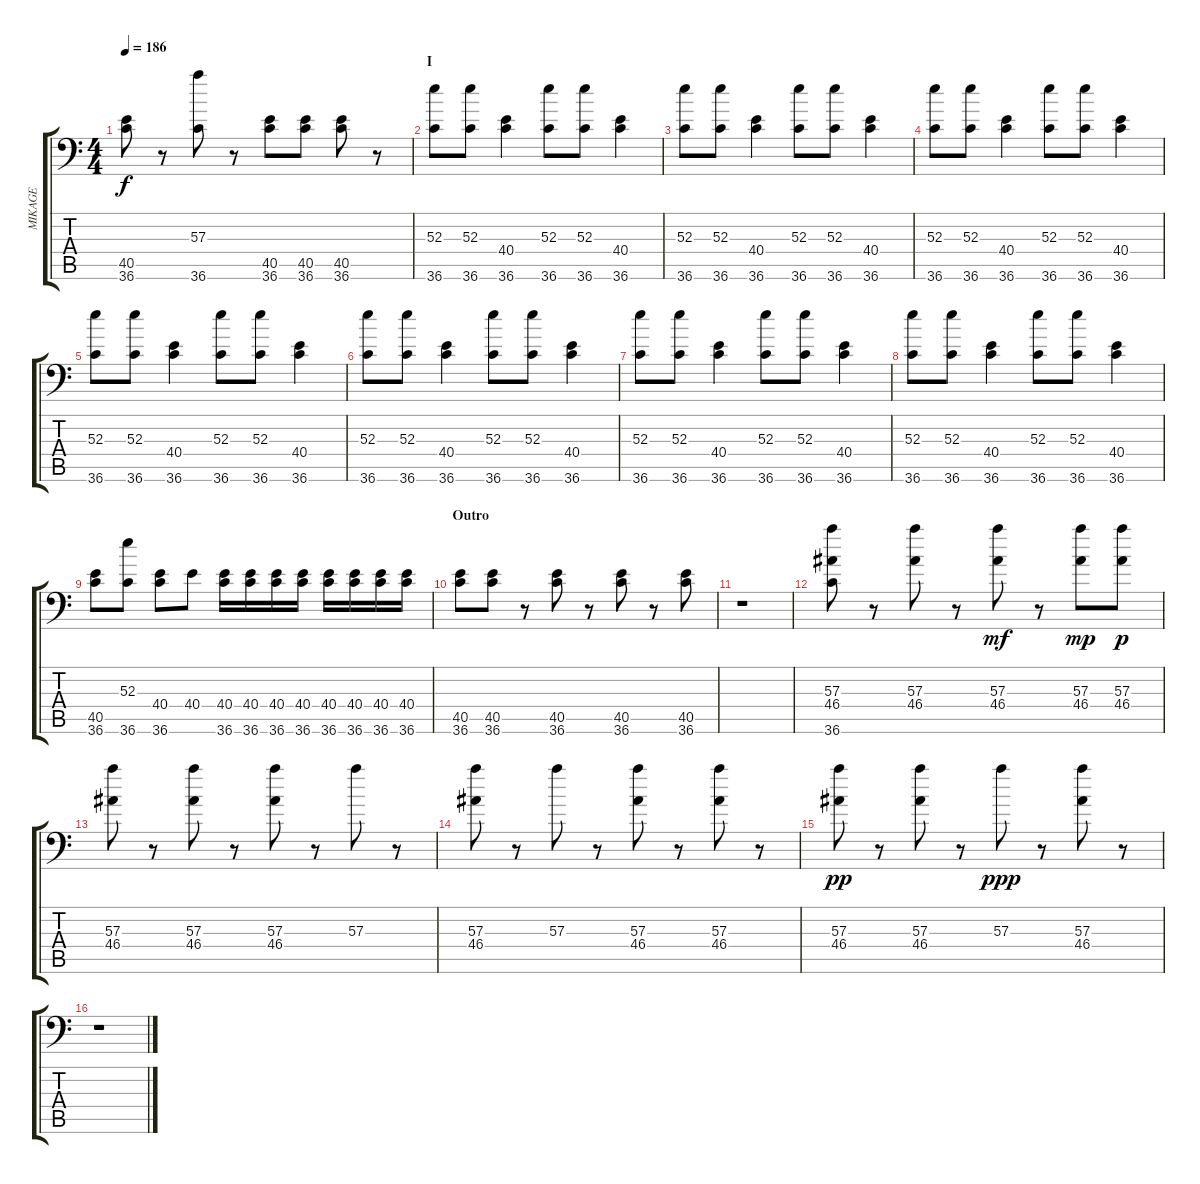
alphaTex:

\track ("MIKAGE" "MIKAGE") {instrument acousticgrandpiano}
\staff {score tabs}
\tuning (C-1 C-1 C-1 C-1 C-1 C-1) {hide}
\ts (4 4)
\tempo 186
\clef f4
\ks c
(40.5 36.6).8{dy f} r.8 (57.3 36.6).8 r.8 (40.5 36.6).8 (40.5 36.6).8 (40.5 36.6).8 r.8 |
\section ("" "I")
(52.3 36.6).8 (52.3 36.6).8 (40.4 36.6).4 (52.3 36.6).8 (52.3 36.6).8 (40.4 36.6).4 |
(52.3 36.6).8 (52.3 36.6).8 (40.4 36.6).4 (52.3 36.6).8 (52.3 36.6).8 (40.4 36.6).4 |
(52.3 36.6).8 (52.3 36.6).8 (40.4 36.6).4 (52.3 36.6).8 (52.3 36.6).8 (40.4 36.6).4 |
(52.3 36.6).8 (52.3 36.6).8 (40.4 36.6).4 (52.3 36.6).8 (52.3 36.6).8 (40.4 36.6).4 |
(52.3 36.6).8 (52.3 36.6).8 (40.4 36.6).4 (52.3 36.6).8 (52.3 36.6).8 (40.4 36.6).4 |
(52.3 36.6).8 (52.3 36.6).8 (40.4 36.6).4 (52.3 36.6).8 (52.3 36.6).8 (40.4 36.6).4 |
(52.3 36.6).8 (52.3 36.6).8 (40.4 36.6).4 (52.3 36.6).8 (52.3 36.6).8 (40.4 36.6).4 |
(40.5 36.6).8 (52.3 36.6).8 (40.4 36.6).8 40.4.8 (40.4 36.6).16 (40.4 36.6).16 (40.4 36.6).16 (40.4 36.6).16 (40.4 36.6).16 (40.4 36.6).16 (40.4 36.6).16 (40.4 36.6).16 |
\section ("" "Outro")
(40.5 36.6).8 (40.5 36.6).8 r.8 (40.5 36.6).8 r.8 (40.5 36.6).8 r.8 (40.5 36.6).8 |
r.1 |
(57.3 46.4 36.6).8 r.8 (57.3 46.4).8 r.8 (57.3 46.4).8{dy mf} r.8 (57.3 46.4).8{dy mp} (57.3 46.4).8{dy p} |
(57.3 46.4).8 r.8 (57.3 46.4).8 r.8 (57.3 46.4).8 r.8 57.3.8 r.8 |
(57.3 46.4).8 r.8 57.3.8 r.8 (57.3 46.4).8 r.8 (57.3 46.4).8 r.8 |
(57.3 46.4).8{dy pp} r.8 (57.3 46.4).8 r.8 57.3.8{dy ppp} r.8 (57.3 46.4).8 r.8 |
r.1
